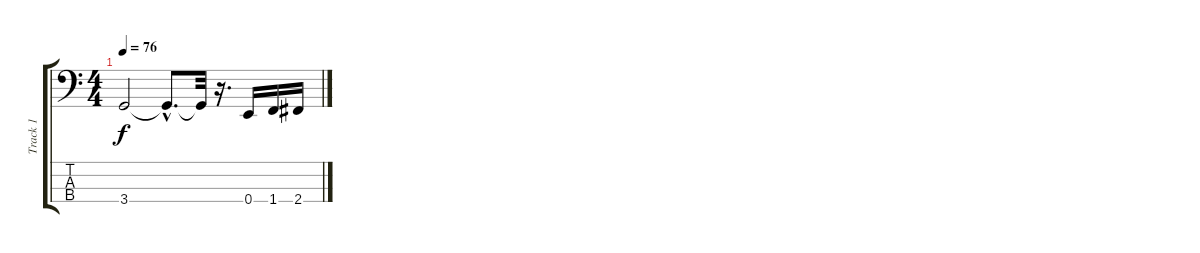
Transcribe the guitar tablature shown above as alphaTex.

\track ("Track 1" "Track 1") {instrument electricbassfinger}
\staff {score tabs}
\tuning (G2 D2 A1 E1) {hide}
\ts (4 4)
\tempo 76
\clef f4
\ks c
3.4.2{dy f volume 2} 3.4{hac t}.8{d} 3.4{t}.32 r.16{d} 0.4.16{volume 0} 1.4.16 2.4.16
